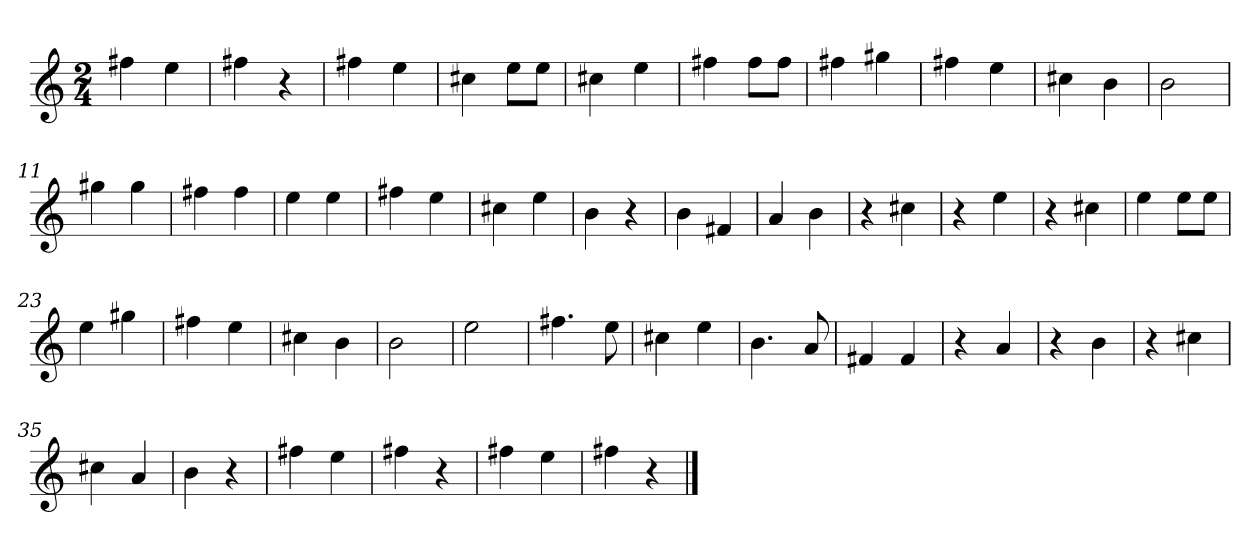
**kern
*part1
*staff1
*clefG2
*M2/4
=1
4ff#X
4ee
=2
4ff#X
4r
=3
4ff#X
4ee
=4
4cc#X
8eeL
8eeJ
=5
4cc#X
4ee
=6
4ff#X
8ff#L
8ff#J
=7
4ff#X
4gg#X
=8
4ff#X
4ee
=9
4cc#X
4b
=10
2b
=11
4gg#X
4gg#
=12
4ff#X
4ff#
=13
4ee
4ee
=14
4ff#X
4ee
=15
4cc#X
4ee
=16
4b
4r
=17
4b
4f#X
=18
4a
4b
=19
4r
4cc#X
=20
4r
4ee
=21
4r
4cc#X
=22
4ee
8eeL
8eeJ
=23
4ee
4gg#X
=24
4ff#X
4ee
=25
4cc#X
4b
=26
2b
=27
2ee
=28
4.ff#X
8ee
=29
4cc#X
4ee
=30
4.b
8a
=31
4f#X
4f#
=32
4r
4a
=33
4r
4b
=34
4r
4cc#X
=35
4cc#X
4a
=36
4b
4r
=37
4ff#X
4ee
=38
4ff#X
4r
=39
4ff#X
4ee
=40
4ff#X
4r
==
*-
